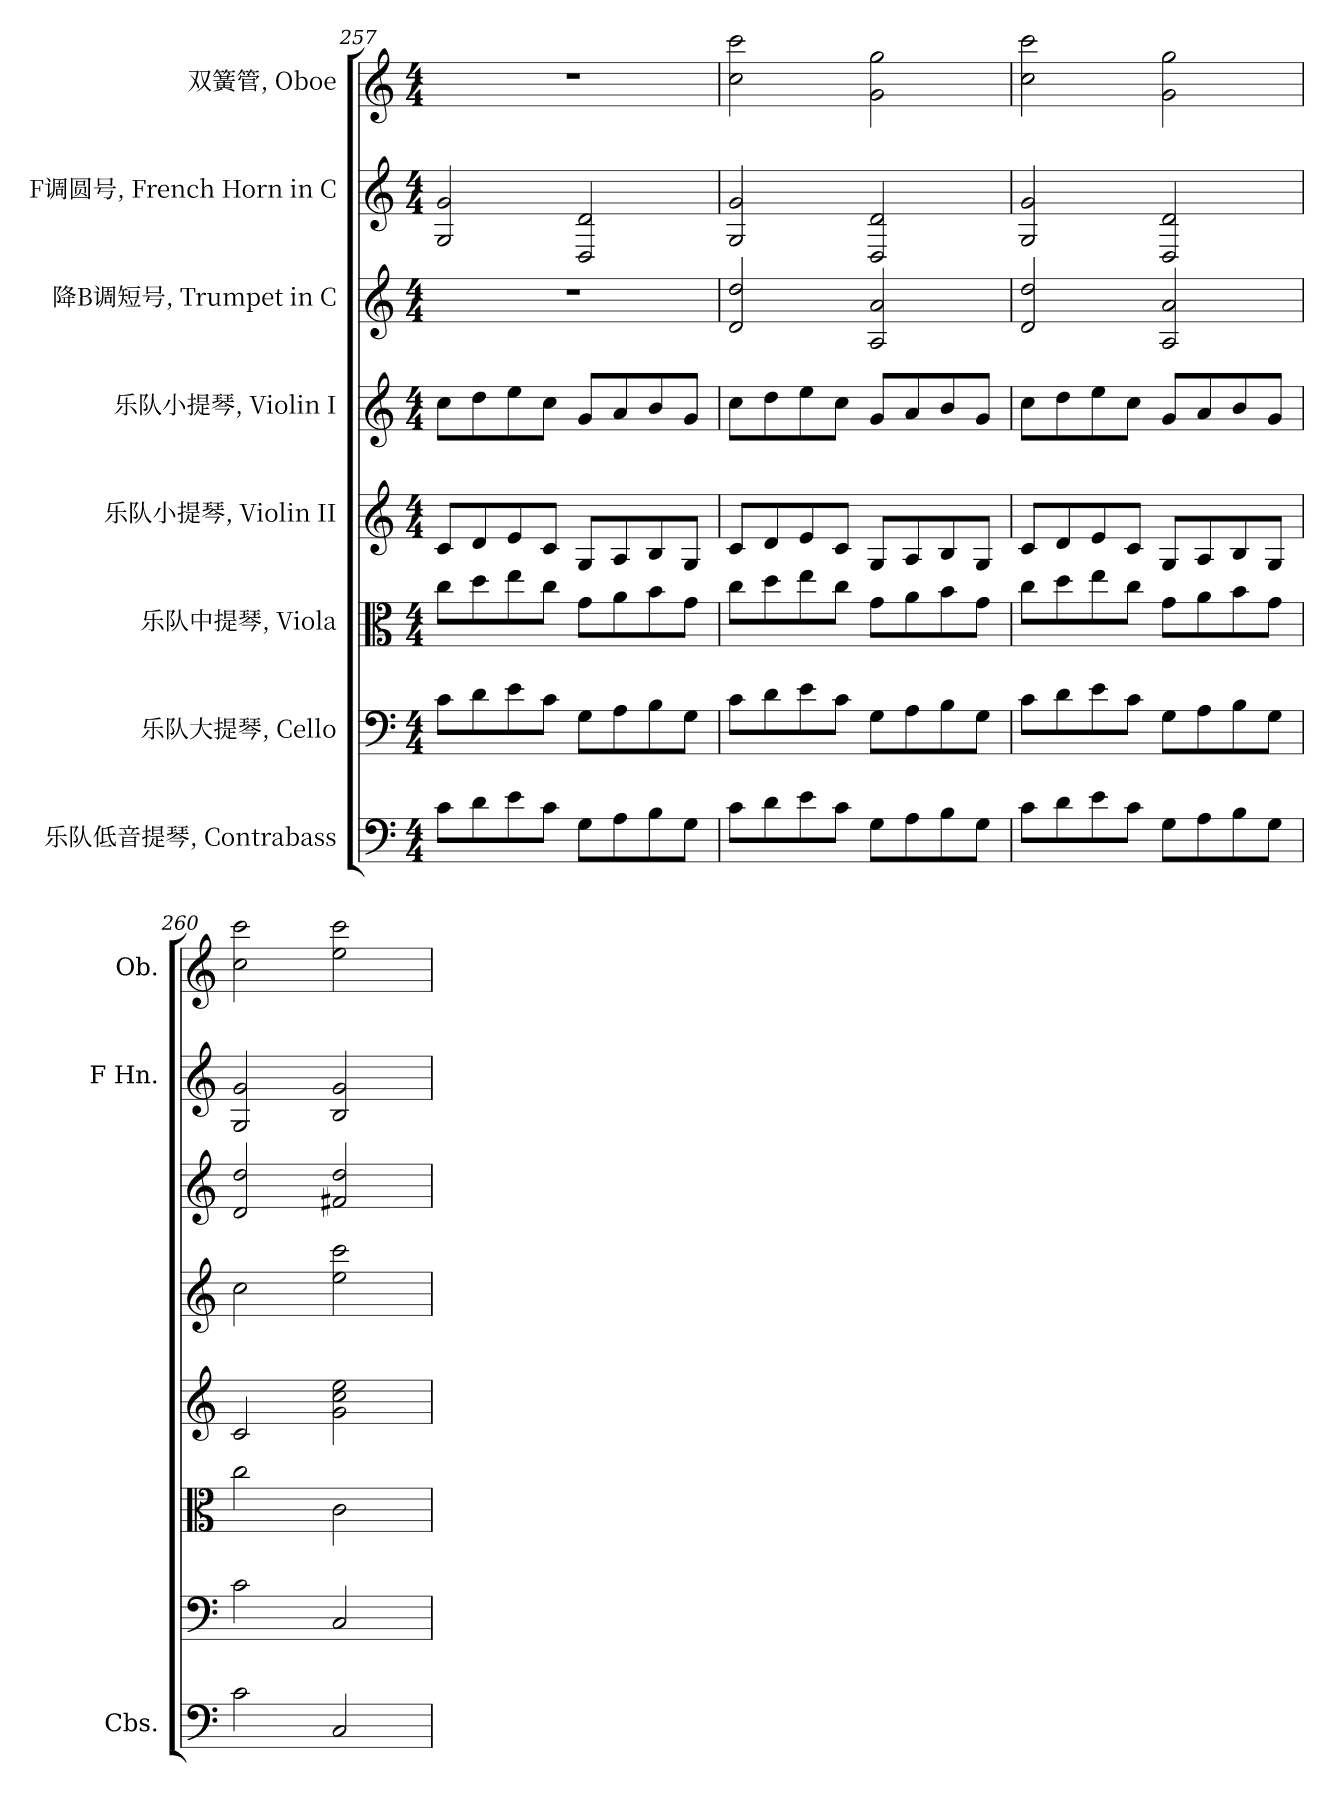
**kern	**kern	**kern	**kern	**kern	**kern	**kern	**kern
*part8	*part7	*part6	*part5	*part4	*part3	*part2	*part1
*staff8	*staff7	*staff6	*staff5	*staff4	*staff3	*staff2	*staff1
*I"乐队低音提琴, Contrabass	*I"乐队大提琴, Cello	*I"乐队中提琴, Viola	*I"乐队小提琴, Violin II	*I"乐队小提琴, Violin I	*I"降B调短号, Trumpet in C	*I"F调圆号, French Horn in C	*I"双簧管, Oboe
*I'Cbs.	*	*	*	*	*	*I'F Hn.	*I'Ob.
*clefF4	*clefF4	*clefC3	*clefG2	*clefG2	*clefG2	*clefG2	*clefG2
*ITrd7c12	*	*	*	*	*ITrd1c2	*ITrd4c7	*
*k[]	*k[]	*k[]	*k[]	*k[]	*k[b-e-]	*k[b-]	*k[]
*M4/4	*M4/4	*M4/4	*M4/4	*M4/4	*M4/4	*M4/4	*M4/4
=257	=257	=257	=257	=257	=257	=257	=257
8C\L	8c\L	8cc\L	8c/L	8cc\L	1r	2C/ 2c/	1r
8D\	8d\	8dd\	8d/	8dd\	.	.	.
8E\	8e\	8ee\	8e/	8ee\	.	.	.
8C\J	8c\J	8cc\J	8c/J	8cc\J	.	.	.
8GG\L	8G\L	8g\L	8G/L	8g/L	.	2GG/ 2G/	.
8AA\	8A\	8a\	8A/	8a/	.	.	.
8BB\	8B\	8b\	8B/	8b/	.	.	.
8GG\J	8G\J	8g\J	8G/J	8g/J	.	.	.
!!LO:PB:g=z
=258	=258	=258	=258	=258	=258	=258	=258
8C\L	8c\L	8cc\L	8c/L	8cc\L	2c/ 2cc/	2C/ 2c/	2cc\ 2ccc\
8D\	8d\	8dd\	8d/	8dd\	.	.	.
8E\	8e\	8ee\	8e/	8ee\	.	.	.
8C\J	8c\J	8cc\J	8c/J	8cc\J	.	.	.
8GG\L	8G\L	8g\L	8G/L	8g/L	2G/ 2g/	2GG/ 2G/	2g\ 2gg\
8AA\	8A\	8a\	8A/	8a/	.	.	.
8BB\	8B\	8b\	8B/	8b/	.	.	.
8GG\J	8G\J	8g\J	8G/J	8g/J	.	.	.
=259	=259	=259	=259	=259	=259	=259	=259
8C\L	8c\L	8cc\L	8c/L	8cc\L	2c/ 2cc/	2C/ 2c/	2cc\ 2ccc\
8D\	8d\	8dd\	8d/	8dd\	.	.	.
8E\	8e\	8ee\	8e/	8ee\	.	.	.
8C\J	8c\J	8cc\J	8c/J	8cc\J	.	.	.
8GG\L	8G\L	8g\L	8G/L	8g/L	2G/ 2g/	2GG/ 2G/	2g\ 2gg\
8AA\	8A\	8a\	8A/	8a/	.	.	.
8BB\	8B\	8b\	8B/	8b/	.	.	.
8GG\J	8G\J	8g\J	8G/J	8g/J	.	.	.
=260	=260	=260	=260	=260	=260	=260	=260
2C\	2c\	2cc\	2c/	2cc\	2c/ 2cc/	2C/ 2c/	2cc\ 2ccc\
2CC/	2C/	2c\	2g\ 2cc\ 2ee\	2ee\ 2ccc\	2en/ 2cc/	2E/ 2c/	2ee\ 2ccc\
=	=	=	=	=	=	=	=
*-	*-	*-	*-	*-	*-	*-	*-
